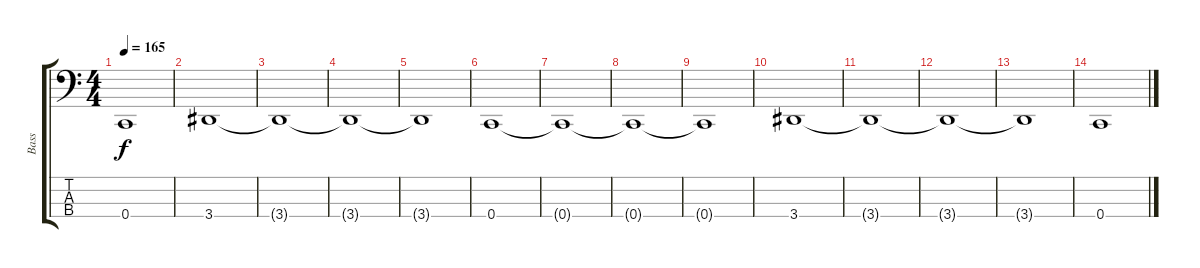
\track ("Bass" "Bass") {instrument electricbasspick}
\staff {score tabs}
\tuning (F2 C2 G1 C1) {hide}
\ts (4 4)
\tempo 165
\clef f4
\ks c
0.4{t}.1{dy f} |
3.4.1 |
3.4{t}.1 |
3.4{t}.1 |
3.4{t}.1 |
0.4.1 |
0.4{t}.1 |
0.4{t}.1 |
0.4{t}.1 |
3.4.1 |
3.4{t}.1 |
3.4{t}.1 |
3.4{t}.1 |
0.4.1
